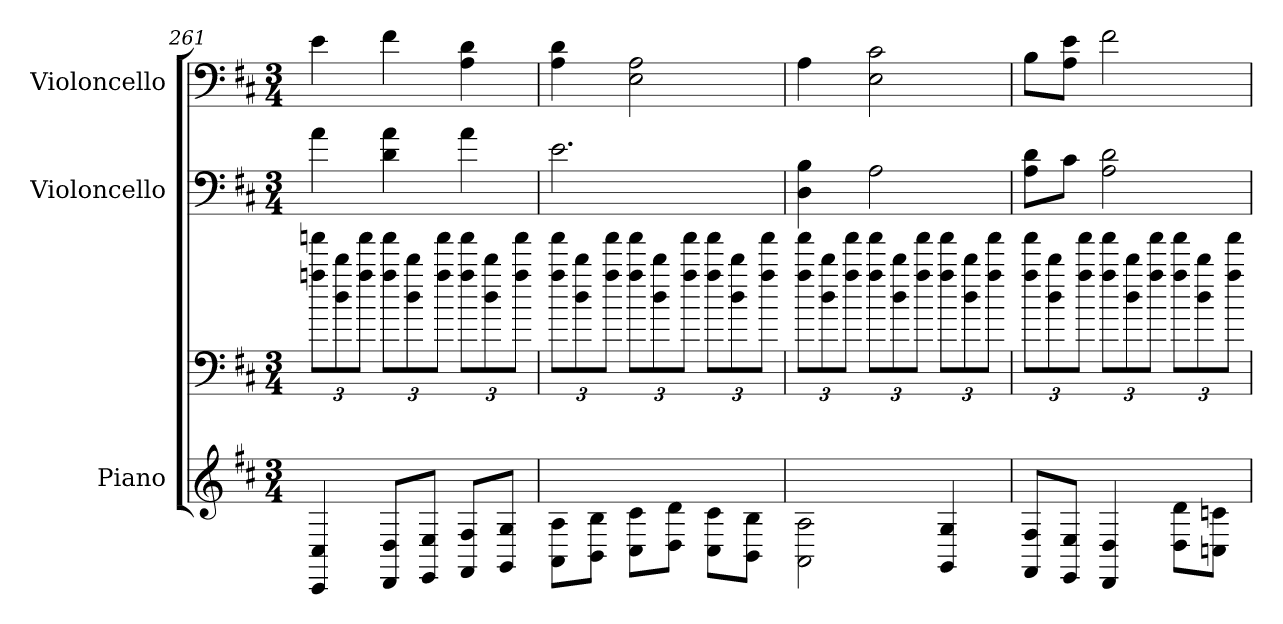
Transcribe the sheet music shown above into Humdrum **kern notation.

**kern	**kern	**kern	**kern
*part3	*part3	*part2	*part1
*staff4	*staff3	*staff2	*staff1
*I"Piano	*	*I"Violoncello	*I"Violoncello
*I'Pno.	*	*I'Vc.	*I'Vc.
*clefG2	*clefF4	*clefF4	*clefF4
*k[f#c#]	*k[f#c#]	*k[f#c#]	*k[f#c#]
*M3/4	*M3/4	*M3/4	*M3/4
*	*Xbrackettup	*	*
=261	=261	=261	=261
4CC#/ 4C#/	12aan\ 12aaan\L	4a\	4e\
.	12dd\ 12ddd\	.	.
.	12aa\ 12aaa\J	.	.
8DD/ 8D/L	12aa\ 12aaa\L	4d\ 4a\	4f#\
.	12dd\ 12ddd\	.	.
8EE/ 8E/J	.	.	.
.	12aa\ 12aaa\J	.	.
8FF#/ 8F#/L	12aa\ 12aaa\L	4a\	4A\ 4d\
.	12dd\ 12ddd\	.	.
8GG/ 8G/J	.	.	.
.	12aa\ 12aaa\J	.	.
!!LO:LB:g=z
=262	=262	=262	=262
8AA\ 8A\L	12aa\ 12aaa\L	2.e\	4A\ 4d\
.	12dd\ 12ddd\	.	.
8BB\ 8B\J	.	.	.
.	12aa\ 12aaa\J	.	.
8C#\ 8c#\L	12aa\ 12aaa\L	.	2E\ 2A\
.	12dd\ 12ddd\	.	.
8D\ 8d\J	.	.	.
.	12aa\ 12aaa\J	.	.
8C#\ 8c#\L	12aa\ 12aaa\L	.	.
.	12dd\ 12ddd\	.	.
8BB\ 8B\J	.	.	.
.	12aa\ 12aaa\J	.	.
=263	=263	=263	=263
2AA\ 2A\	12aa\ 12aaa\L	4D\ 4B\	4A\
.	12dd\ 12ddd\	.	.
.	12aa\ 12aaa\J	.	.
.	12aa\ 12aaa\L	2A\	2E\ 2c#\
.	12dd\ 12ddd\	.	.
.	12aa\ 12aaa\J	.	.
4GG/ 4G/	12aa\ 12aaa\L	.	.
.	12dd\ 12ddd\	.	.
.	12aa\ 12aaa\J	.	.
=264	=264	=264	=264
8FF#/ 8F#/L	12aa\ 12aaa\L	8A\ 8d\L	8B\L
.	12dd\ 12ddd\	.	.
8EE/ 8E/J	.	8c#\J	8A\ 8e\J
.	12aa\ 12aaa\J	.	.
4DD/ 4D/	12aa\ 12aaa\L	2A\ 2d\	2f#\
.	12dd\ 12ddd\	.	.
.	12aa\ 12aaa\J	.	.
8D\ 8d\L	12aa\ 12aaa\L	.	.
.	12dd\ 12ddd\	.	.
8Cn\ 8cn\J	.	.	.
.	12aa\ 12aaa\J	.	.
=	=	=	=
*-	*-	*-	*-
